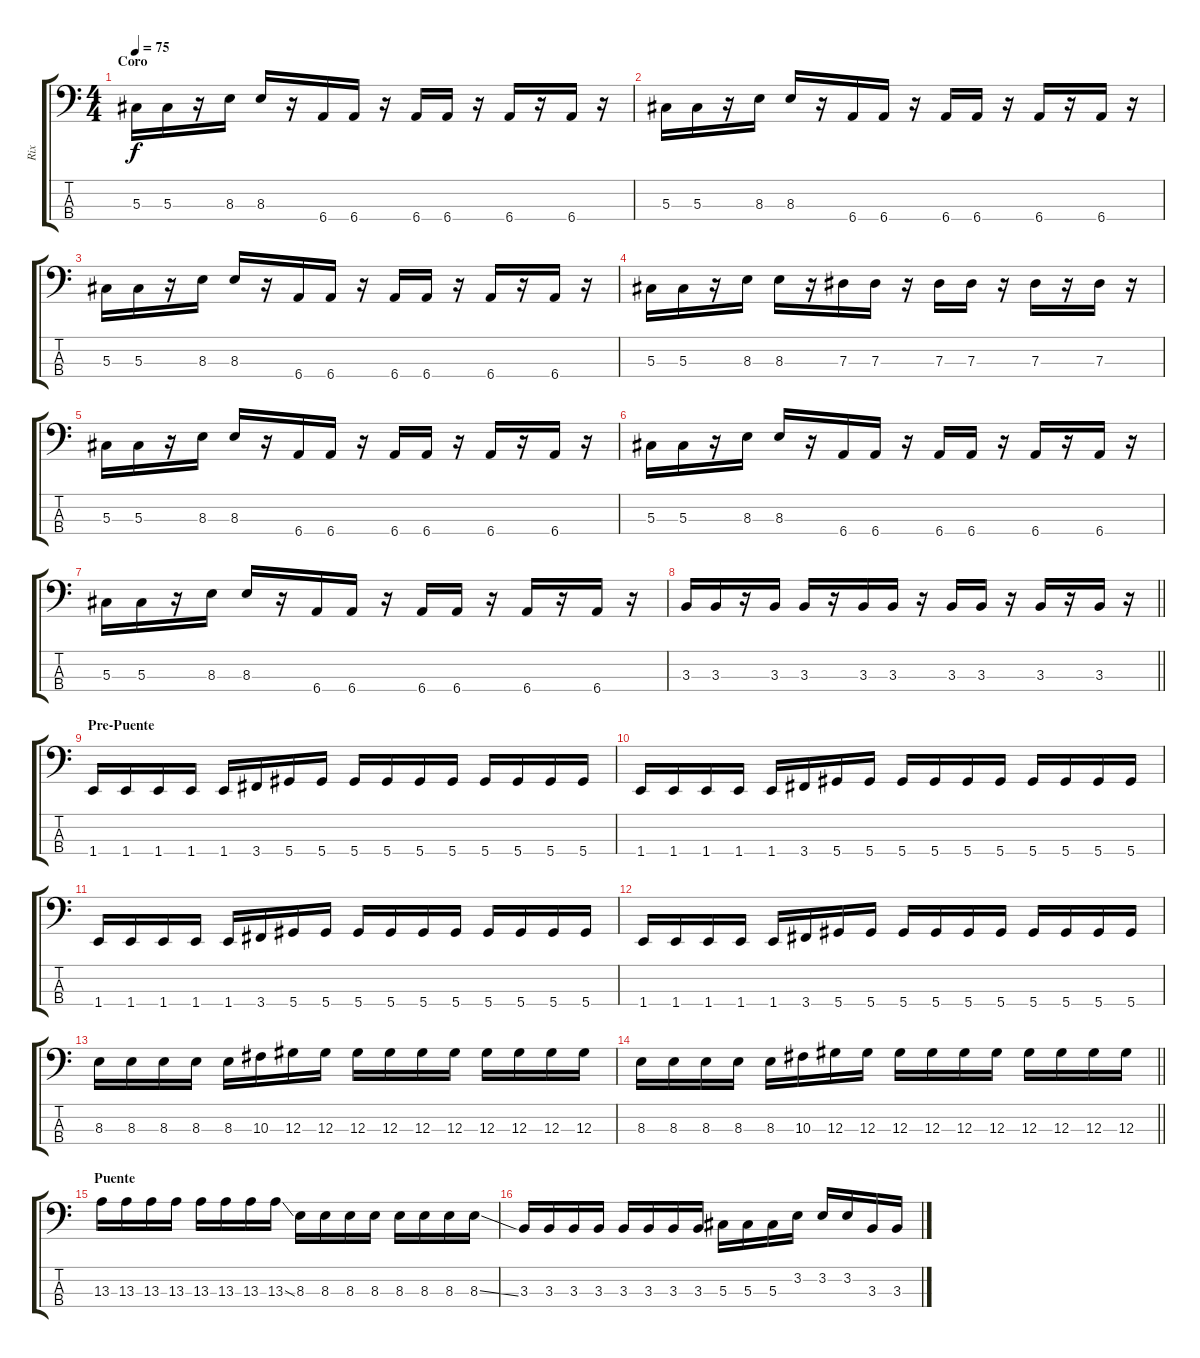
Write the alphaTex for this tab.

\track ("Rix" "Rix") {instrument electricbasspick}
\staff {score tabs}
\tuning (Gb2 Db2 Ab1 Eb1) {hide}
\ts (4 4)
\section ("" "Coro")
\tempo 75
\clef f4
\ks c
5.3.16{dy f} 5.3.16 r.16 8.3.16 8.3.16 r.16 6.4.16 6.4.16 r.16 6.4.16 6.4.16 r.16 6.4.16 r.16 6.4.16 r.16 |
5.3.16 5.3.16 r.16 8.3.16 8.3.16 r.16 6.4.16 6.4.16 r.16 6.4.16 6.4.16 r.16 6.4.16 r.16 6.4.16 r.16 |
5.3.16 5.3.16 r.16 8.3.16 8.3.16 r.16 6.4.16 6.4.16 r.16 6.4.16 6.4.16 r.16 6.4.16 r.16 6.4.16 r.16 |
5.3.16 5.3.16 r.16 8.3.16 8.3.16 r.16 7.3.16 7.3.16 r.16 7.3.16 7.3.16 r.16 7.3.16 r.16 7.3.16 r.16 |
5.3.16 5.3.16 r.16 8.3.16 8.3.16 r.16 6.4.16 6.4.16 r.16 6.4.16 6.4.16 r.16 6.4.16 r.16 6.4.16 r.16 |
5.3.16 5.3.16 r.16 8.3.16 8.3.16 r.16 6.4.16 6.4.16 r.16 6.4.16 6.4.16 r.16 6.4.16 r.16 6.4.16 r.16 |
5.3.16 5.3.16 r.16 8.3.16 8.3.16 r.16 6.4.16 6.4.16 r.16 6.4.16 6.4.16 r.16 6.4.16 r.16 6.4.16 r.16 |
\barLineRight lightlight
3.3.16 3.3.16 r.16 3.3.16 3.3.16 r.16 3.3.16 3.3.16 r.16 3.3.16 3.3.16 r.16 3.3.16 r.16 3.3.16 r.16 |
\section ("" "Pre-Puente")
1.4.16 1.4.16 1.4.16 1.4.16 1.4.16 3.4.16 5.4.16 5.4.16 5.4.16 5.4.16 5.4.16 5.4.16 5.4.16 5.4.16 5.4.16 5.4.16 |
1.4.16 1.4.16 1.4.16 1.4.16 1.4.16 3.4.16 5.4.16 5.4.16 5.4.16 5.4.16 5.4.16 5.4.16 5.4.16 5.4.16 5.4.16 5.4.16 |
1.4.16 1.4.16 1.4.16 1.4.16 1.4.16 3.4.16 5.4.16 5.4.16 5.4.16 5.4.16 5.4.16 5.4.16 5.4.16 5.4.16 5.4.16 5.4.16 |
1.4.16 1.4.16 1.4.16 1.4.16 1.4.16 3.4.16 5.4.16 5.4.16 5.4.16 5.4.16 5.4.16 5.4.16 5.4.16 5.4.16 5.4.16 5.4.16 |
8.3.16 8.3.16 8.3.16 8.3.16 8.3.16 10.3.16 12.3.16 12.3.16 12.3.16 12.3.16 12.3.16 12.3.16 12.3.16 12.3.16 12.3.16 12.3.16 |
\barLineRight lightlight
8.3.16 8.3.16 8.3.16 8.3.16 8.3.16 10.3.16 12.3.16 12.3.16 12.3.16 12.3.16 12.3.16 12.3.16 12.3.16 12.3.16 12.3.16 12.3.16 |
\section ("" "Puente")
13.3.16 13.3.16 13.3.16 13.3.16 13.3.16 13.3.16 13.3.16 13.3{ss}.16 8.3.16 8.3.16 8.3.16 8.3.16 8.3.16 8.3.16 8.3.16 8.3{ss}.16 |
3.3.16 3.3.16 3.3.16 3.3.16 3.3.16 3.3.16 3.3.16 3.3.16 5.3.16 5.3.16 5.3.16 3.2.16 3.2.16 3.2.16 3.3.16 3.3.16
